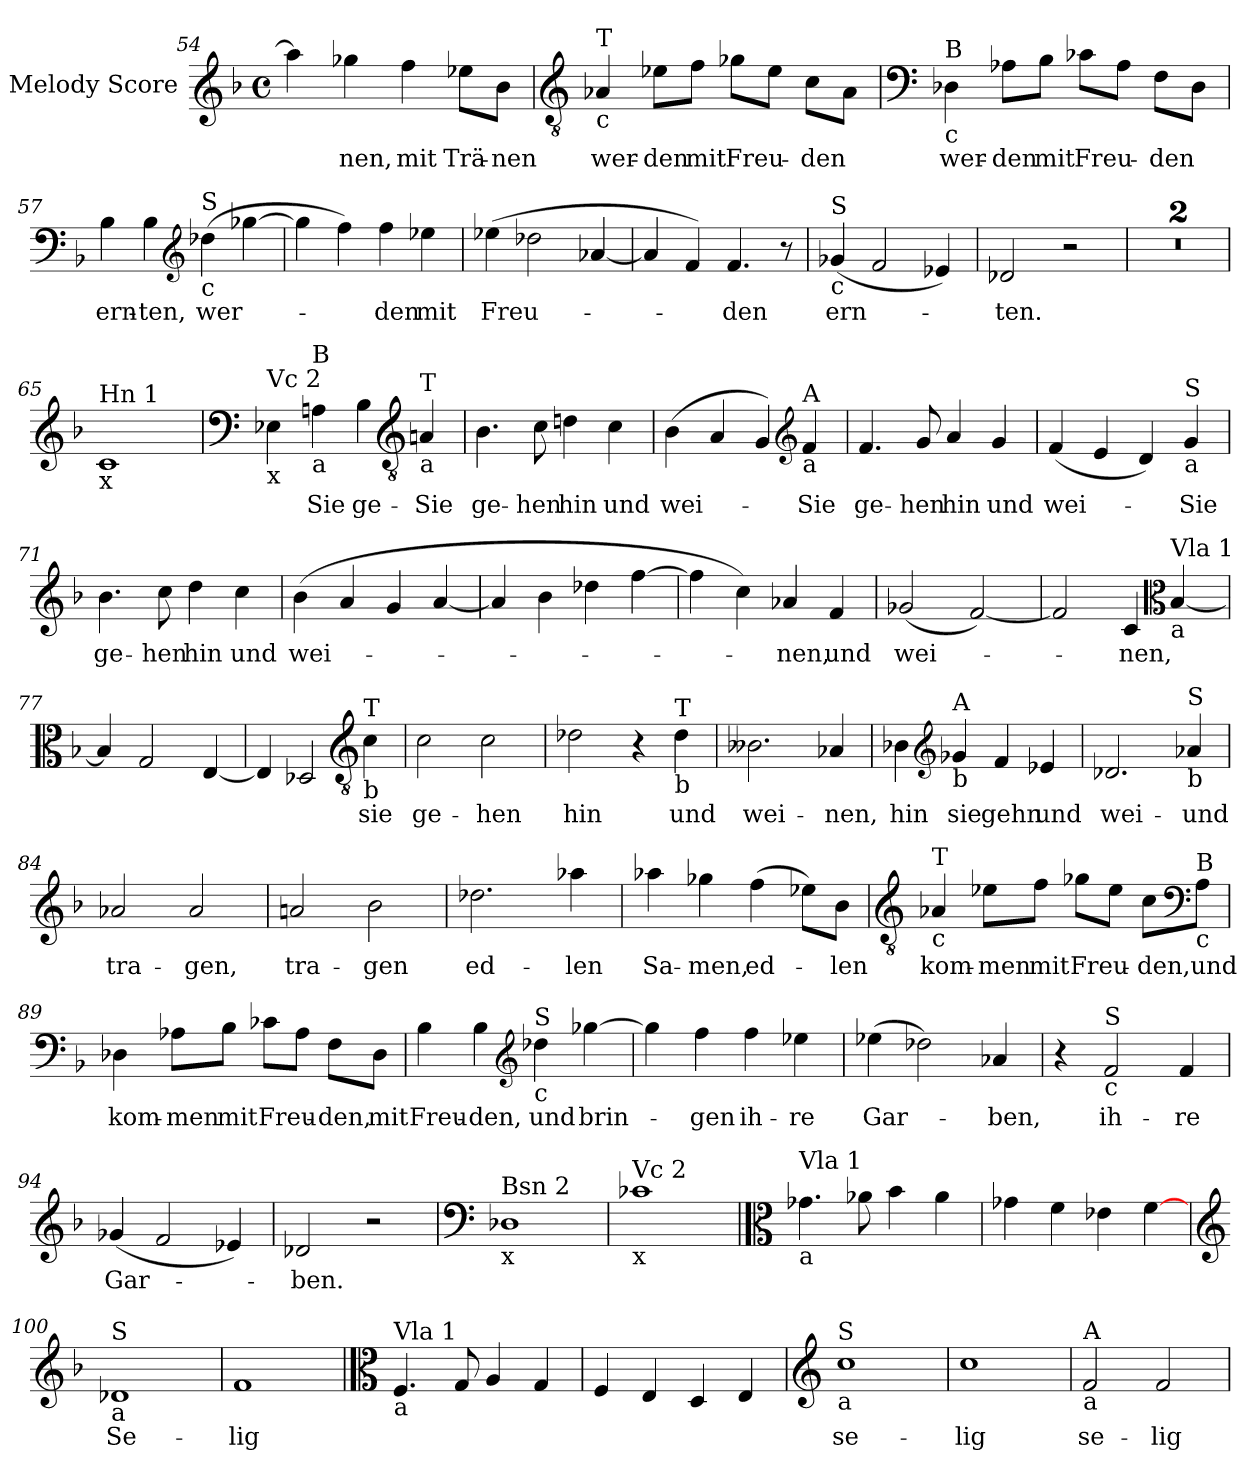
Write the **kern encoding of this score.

**kern	**text
*part1	*part1
*staff1	*staff1
*I"Melody Score	*
*clefG2	*
*k[b-]	*
*M4/4	*
*met(c)	*
=54	=54
4aa-\]	.
!	!LO:LY:b
4gg-X\	-nen,
!	!LO:LY:b
4ff\	mit
!	!LO:LY:b
8ee-X\L	Trä-
!	!LO:LY:b
8b-\J	-nen
=55	=55
*clefGv2	*
!LO:TX:a:t=T	!
!LO:TX:b:t=c	!
!	!LO:LY:b
4A-X/	wer-
!	!LO:LY:b
8e-X\L	-den
!	!LO:LY:b
8f\J	mit
!	!LO:LY:b
8g-X\L	Freu-
8e-\J	.
!	!LO:LY:b
8c\L	-den
8A-\J	.
=56	=56
*clefF4	*
!LO:TX:a:t=B	!
!LO:TX:b:t=c	!
!	!LO:LY:b
4D-X\	wer-
!	!LO:LY:b
8A-X\L	-den
!	!LO:LY:b
8B-\J	mit
!	!LO:LY:b
8c-X\L	Freu-
8A-\J	.
!	!LO:LY:b
8F\L	-den
8D-\J	.
=57	=57
!	!LO:LY:b
4B-\	ern-
!	!LO:LY:b
4B-\	-ten,
*clefG2	*
!LO:TX:a:t=S	!
!LO:TX:b:t=c	!
!	!LO:LY:b
(4dd-\	wer-
[4gg-X\	.
=58	=58
4gg-\]	.
4ff\)	.
!	!LO:LY:b
4ff\	-den
!	!LO:LY:b
4ee-X\	mit
=59	=59
!	!LO:LY:b
(4ee-X\	Freu-
2dd-X\	.
[4a-X/	.
=60	=60
4a-/]	.
4f/)	.
!	!LO:LY:b
4.f/	-den
8r	.
=61	=61
!LO:TX:a:t=S	!
!LO:TX:b:t=c	!
!	!LO:LY:b
(4g-X/	ern-
2f/	.
4e-X/)	.
=62	=62
!	!LO:LY:b
2d-X/	-ten.
2r	.
=63	=63
1r	.
=64	=64
1r	.
=65	=65
!LO:TX:a:t=Hn 1	!
!LO:TX:b:t=x	!
1c	.
=66	=66
*clefF4	*
!LO:TX:a:t=Vc 2	!
!LO:TX:b:t=x	!
4E-X	.
!LO:TX:a:t=B	!
!LO:TX:b:t=a	!
!	!LO:LY:b
4An\	Sie
!	!LO:LY:b
4B-\	ge-
*clefGv2	*
!LO:TX:a:t=T	!
!LO:TX:b:t=a	!
!	!LO:LY:b
4An/	Sie
=67	=67
!	!LO:LY:b
4.B-\	ge-
!	!LO:LY:b
8c\	-hen
!	!LO:LY:b
4dn\	hin
!	!LO:LY:b
4c\	und
=68	=68
!	!LO:LY:b
(4B-\	wei-
4A/	.
4G/)	.
*clefG2	*
!LO:TX:a:t=A	!
!LO:TX:b:t=a	!
!	!LO:LY:b
4f/	Sie
=69	=69
!	!LO:LY:b
4.f/	ge-
!	!LO:LY:b
8g/	-hen
!	!LO:LY:b
4a/	hin
!	!LO:LY:b
4g/	und
=70	=70
!	!LO:LY:b
(4f/	wei-
4e/	.
4d/)	.
!LO:TX:a:t=S	!
!LO:TX:b:t=a	!
!	!LO:LY:b
4g/	Sie
=71	=71
!	!LO:LY:b
4.b-\	ge-
!	!LO:LY:b
8cc\	-hen
!	!LO:LY:b
4dd\	hin
!	!LO:LY:b
4cc\	und
=72	=72
!	!LO:LY:b
(4b-\	wei-
4a/	.
4g/	.
[4a/	.
=73	=73
4a/]	.
4b-\	.
4dd-X\	.
[4ff\	.
=74	=74
4ff\]	.
4cc\)	.
!	!LO:LY:b
4a-X/	-nen,
!	!LO:LY:b
4f/	und
=75	=75
!	!LO:LY:b
(2g-X/	wei-
[2f/)	.
=76	=76
2f/]	.
!	!LO:LY:b
4c/	-nen,
*clefC3	*
!LO:TX:a:t=Vla 1	!
!LO:TX:b:t=a	!
[4B-/	.
=77	=77
4B-/]	.
2G/	.
[4E/	.
=78	=78
4E/]	.
2D-X/	.
*clefGv2	*
!LO:TX:a:t=T	!
!LO:TX:b:t=b	!
!	!LO:LY:b
4c\	sie
=79	=79
!	!LO:LY:b
2c\	ge-
!	!LO:LY:b
2c\	-hen
=80	=80
!	!LO:LY:b
2d-X\	hin
4r	.
!LO:TX:a:t=T	!
!LO:TX:b:t=b	!
!	!LO:LY:b
4d-\	und
=81	=81
!	!LO:LY:b
2.B--X\	wei-
!	!LO:LY:b
4A-X/	-nen,
=82	=82
!	!LO:LY:b
4B-X\	hin
*clefG2	*
!LO:TX:a:t=A	!
!LO:TX:b:t=b	!
!	!LO:LY:b
4g-X/	sie
!	!LO:LY:b
4f/	gehn
!	!LO:LY:b
4e-X/	und
=83	=83
!	!LO:LY:b
2.d-X/	wei-
!LO:TX:a:t=S	!
!LO:TX:b:t=b	!
!	!LO:LY:b
4a-X/	und
=84	=84
!	!LO:LY:b
2a-X/	tra-
!	!LO:LY:b
2a-/	-gen,
=85	=85
!	!LO:LY:b
2an/	tra-
!	!LO:LY:b
2b-\	-gen
=86	=86
!	!LO:LY:b
2.dd-X\	ed-
!	!LO:LY:b
4aa-X\	-len
=87	=87
!	!LO:LY:b
4aa-X\	Sa-
!	!LO:LY:b
4gg-X\	-men,
!	!LO:LY:b
(4ff\	ed-
8ee-X\L)	.
!	!LO:LY:b
8b-\J	-len
=88	=88
*clefGv2	*
!LO:TX:a:t=T	!
!LO:TX:b:t=c	!
!	!LO:LY:b
4A-X/	kom-
!	!LO:LY:b
8e-X\L	-men
!	!LO:LY:b
8f\J	mit
!	!LO:LY:b
8g-X\L	Freu-
8e-\J	.
!	!LO:LY:b
8c\L	-den,
*clefF4	*
!LO:TX:a:t=B	!
!LO:TX:b:t=c	!
!	!LO:LY:b
8A-\J	und
=89	=89
!	!LO:LY:b
4D-X\	kom-
!	!LO:LY:b
8A-X\L	-men
!	!LO:LY:b
8B-\J	mit
!	!LO:LY:b
8c-X\L	Freu-
8A-\J	.
!	!LO:LY:b
8F\L	-den,
!	!LO:LY:b
8D-\J	mit
=90	=90
!	!LO:LY:b
4B-\	Freu-
!	!LO:LY:b
4B-\	-den,
*clefG2	*
!LO:TX:a:t=S	!
!LO:TX:b:t=c	!
!	!LO:LY:b
4dd-\	und
!	!LO:LY:b
[4gg-X\	brin-
=91	=91
4gg-\]	.
!	!LO:LY:b
4ff\	-gen
!	!LO:LY:b
4ff\	ih-
!	!LO:LY:b
4ee-X\	-re
=92	=92
!	!LO:LY:b
(4ee-X\	Gar-
2dd-X\)	.
!	!LO:LY:b
4a-X/	-ben,
=93	=93
4r	.
!LO:TX:a:t=S	!
!LO:TX:b:t=c	!
!	!LO:LY:b
2f/	ih-
!	!LO:LY:b
4f/	-re
=94	=94
!	!LO:LY:b
(4g-X/	Gar-
2f/	.
4e-X/)	.
=95	=95
!	!LO:LY:b
2d-X/	-ben.
2r	.
=96	=96
*clefF4	*
!LO:TX:a:t=Bsn 2	!
!LO:TX:b:t=x	!
1D-X	.
=97	=97
!LO:TX:a:t=Vc 2	!
!LO:TX:b:t=x	!
1c-X	.
=98	=98
*clefC3	*
!LO:TX:a:t=Vla 1	!
!LO:TX:b:t=a	!
4.g-X\	.
8a-X\	.
4b-\	.
4a-\	.
=99	=99
4g-X\	.
4f\	.
4e-X\	.
[4f\	.
=100	=100
*clefG2	*
!LO:TX:a:t=S	!
!LO:TX:b:t=a	!
!	!LO:LY:b
1d-X	Se-
=101	=101
!	!LO:LY:b
1f	-lig
=102	=102
*clefC3	*
!LO:TX:a:t=Vla 1	!
!LO:TX:b:t=a	!
4.F/	.
8G/	.
4A/	.
4G/	.
=103	=103
4F/	.
4E/	.
4D/	.
4E/	.
=104	=104
*clefG2	*
!LO:TX:a:t=S	!
!LO:TX:b:t=a	!
!	!LO:LY:b
1cc	se-
=105	=105
1cc	lig
=106	=106
!LO:TX:a:t=A	!
!LO:TX:b:t=a	!
!	!LO:LY:b
2f/	se-
!	!LO:LY:b
2f/	-lig
=	=
*-	*-
